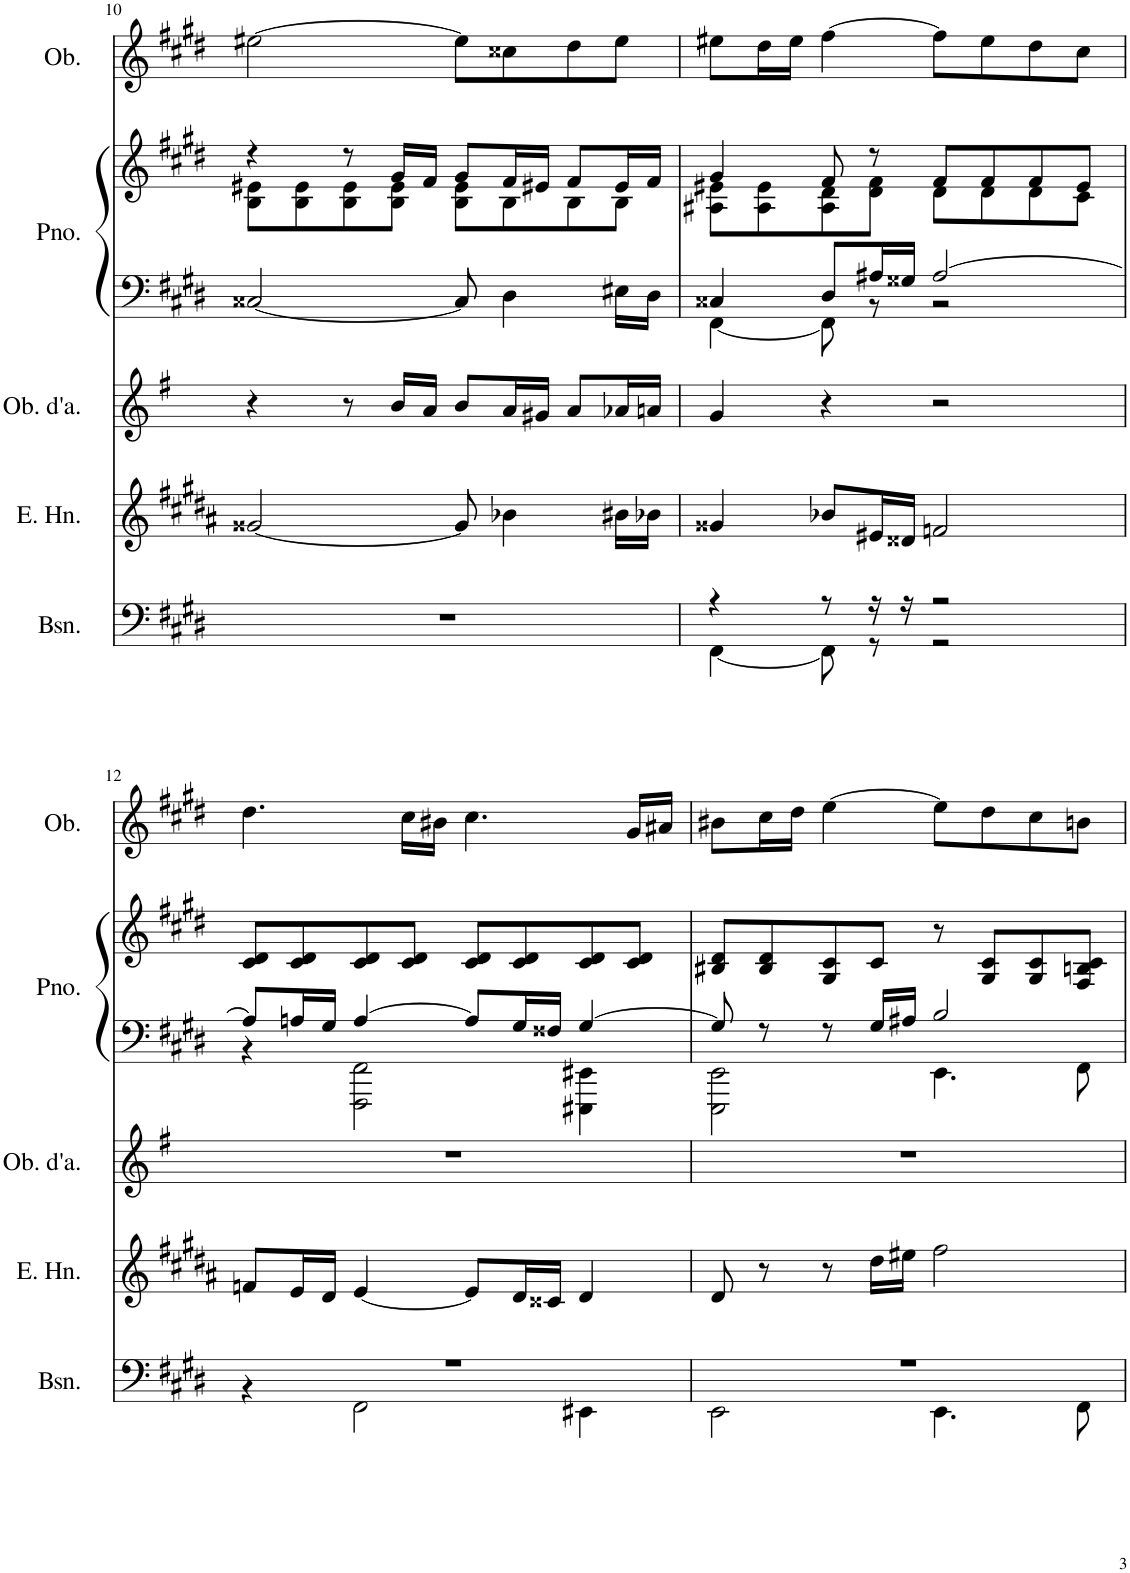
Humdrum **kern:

**kern	**kern	**kern	**kern	**kern	**kern
*part5	*part4	*part3	*part2	*part2	*part1
*staff6	*staff5	*staff4	*staff3	*staff2	*staff1
*I"Bassoon	*I"English Horn	*I"Oboe d'amore	*I"Grand Piano	*	*I"Oboe
*I'Bsn.	*I'E. Hn.	*I'Ob. d'a.	*I'Pno.	*	*I'Ob.
!!LO:PB:g=z
*clefF4	*clefG2	*clefG2	*clefF4	*clefG2	*clefG2
*	*Trd4c7	*Trd2c3	*	*	*
*k[f#c#g#d#]	*k[f#c#g#d#a#]	*k[f#]	*k[f#c#g#d#]	*k[f#c#g#d#]	*k[f#c#g#d#]
*M4/4	*M4/4	*M4/4	*M4/4	*M4/4	*M4/4
*met(c)	*met(c)	*met(c)	*met(c)	*met(c)	*met(c)
=10	=10	=10	=10	=10	=10
*	*	*	*	*^	*
1r	[2g##X/	4r	[2C##X/	4r	8B\ 8e#X\L	[2ee#X\
.	.	.	.	.	8B\ 8e#\	.
.	.	8r	.	8r	8B\ 8e#\	.
.	.	16b/LL	.	16g#/LL	8B\ 8e#\J	.
.	.	16a/JJ	.	16f#/JJ	.	.
.	8g##/]	8b/L	8C##/]	8g#/L	8B\ 8e#\L	8ee#\L]
.	4b-X\	16a/L	4D#\	16f#/L	8B\	8cc##X\
.	.	16g#X/JJ	.	16e#X/JJ	.	.
.	.	8a/L	.	8f#/L	8B\	8dd#\
.	16b#X\LL	16a-X/L	16E#X\LL	16e#/L	8B\J	8ee#\J
.	16b-X\JJ	16an/JJ	16D#\JJ	16f#/JJ	.	.
=11	=11	=11	=11	=11	=11	=11
*^	*	*	*^	*	*	*
4r	[4FF#\	4g##X/	4g/	4C##X/	[4FF#\	4g#/	8A#X\ 8e#X\L	8ee#X\L
.	.	.	.	.	.	.	8A#\ 8e#\	16dd#\L
.	.	.	.	.	.	.	.	16ee#\JJ
8r	8FF#\]	8b-X/L	4r	8D#/L	8FF#\]	8f#/	8A#\ 8d#\	[4ff#\
16r	8r	16e#X/L	.	16A#X/L	8r	8r	8d#\ 8f#\J	.
16r	.	16d##X/JJ	.	16G##X/JJ	.	.	.	.
2r	2r	2fn/	2r	[2A#/	2r	8f#/L	8d#\L	8ff#\L]
.	.	.	.	.	.	8f#/	8d#\	8ee#\
.	.	.	.	.	.	8f#/	8d#\	8dd#\
.	.	.	.	.	.	8e#/J	8c#\J	8cc#\J
*	*	*	*	*	*	*v	*v	*
!!LO:LB:g=z
=12	=12	=12	=12	=12	=12	=12	=12
1r	4r	8fn/L	1r	8A#/L]	4r	8c#/ 8d#/L	4.dd#\
.	.	16e/L	.	16An/L	.	8c#/ 8d#/	.
.	.	16d#/JJ	.	16G#/JJ	.	.	.
.	2FF#\	[4e/	.	[4A/	2FFF#\ 2FF#\	8c#/ 8d#/	.
.	.	.	.	.	.	8c#/ 8d#/J	16cc#\LL
.	.	.	.	.	.	.	16b#X\JJ
.	.	8e/L]	.	8A/L]	.	8c#/ 8d#/L	4.cc#\
.	.	16d#/L	.	16G#/L	.	8c#/ 8d#/	.
.	.	16c##X/JJ	.	16F##X/JJ	.	.	.
.	4EE#X\	4d#/	.	[4G#/	4EEE#X\ 4EE#X\	8c#/ 8d#/	.
.	.	.	.	.	.	8c#/ 8d#/J	16g#/LL
.	.	.	.	.	.	.	16a#X/JJ
=13	=13	=13	=13	=13	=13	=13	=13
1r	2EE\	8d#/	1r	8G#/]	2EEE\ 2EE\	8B#X/ 8d#/L	8b#X\L
.	.	8r	.	8r	.	8B#/ 8d#/	16cc#\L
.	.	.	.	.	.	.	16dd#\JJ
.	.	8r	.	8r	.	8G#/ 8c#/	[4ee\
.	.	16dd#\LL	.	16G#/LL	.	8c#/J	.
.	.	16ee#X\JJ	.	16A#X/JJ	.	.	.
.	4.EE\	2ff#\	.	2B/	4.EE\	8r	8ee\L]
.	.	.	.	.	.	8G#/ 8c#/L	8dd#\
.	.	.	.	.	.	8G#/ 8c#/	8cc#\
.	8FF#\	.	.	.	8FF#\	8F#/ 8Bn/ 8c#/J	8bn\J
*v	*v	*	*	*v	*v	*	*
=	=	=	=	=	=
*-	*-	*-	*-	*-	*-
